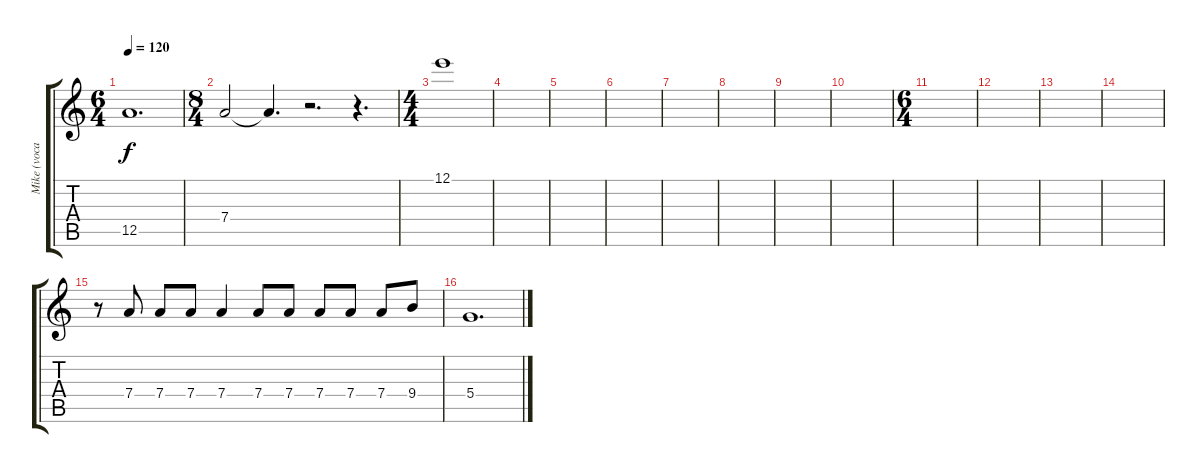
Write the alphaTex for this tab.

\track ("Mike (vocals)" "Mike (voca") {instrument acousticguitarsteel}
\staff {score tabs}
\tuning (E4 B3 G3 D3 A2 E2) {hide}
\ts (6 4)
\tempo 120
\clef g2
\ks c
12.5.1{d dy f} |
\ts (8 4)
7.4.2 7.4{t}.4{d} r.2{d} r.4{d} |
\ts (4 4)
12.1.1 |
|
|
|
|
|
|
|
\ts (6 4)
|
|
|
|
r.8 7.4.8 7.4.8 7.4.8 7.4.4 7.4.8 7.4.8 7.4.8 7.4.8 7.4.8 9.4.8 |
5.4.1{d}
